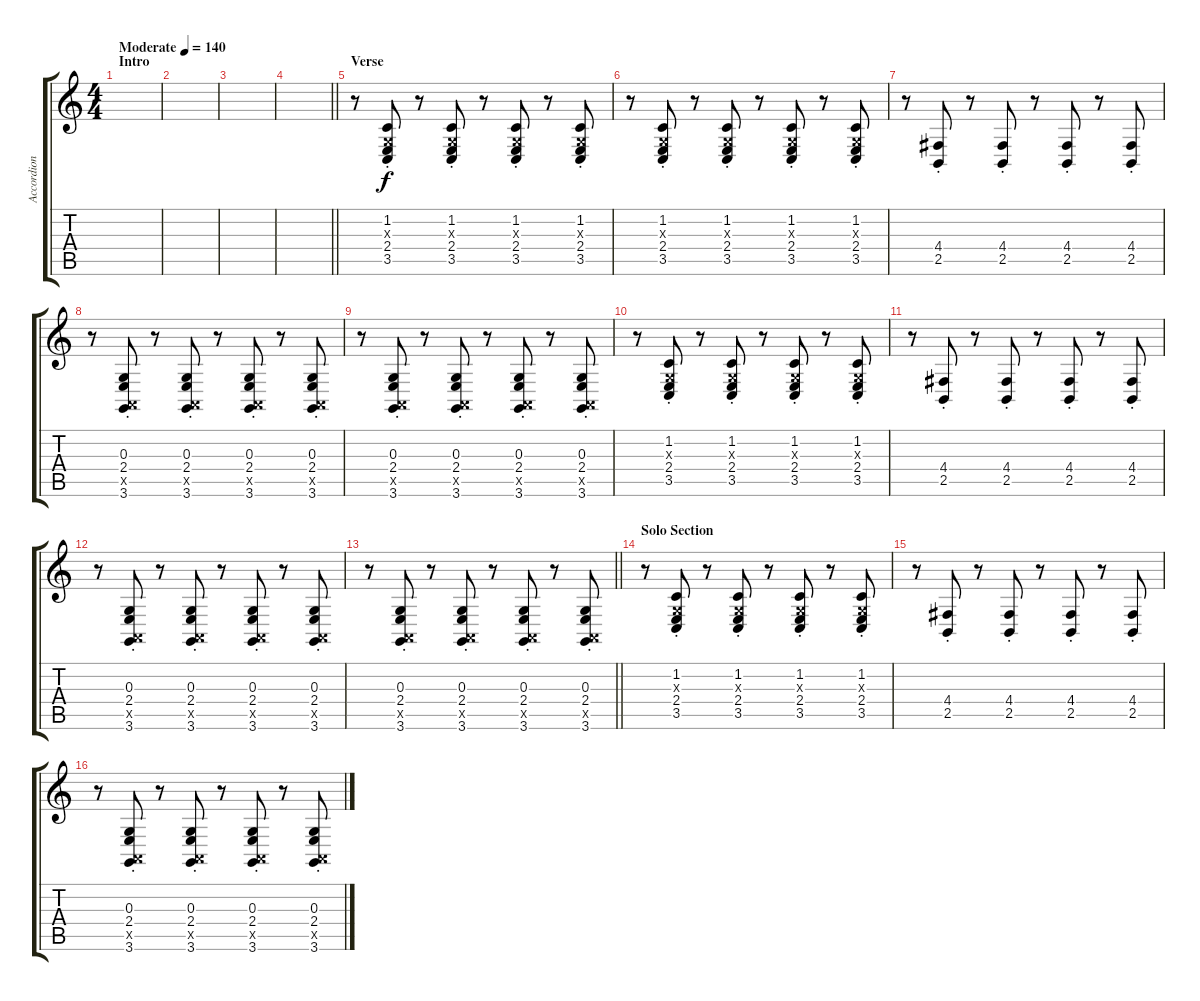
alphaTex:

\track ("Accordion" "Accordion") {instrument accordion}
\staff {score tabs}
\tuning (E4 B3 G3 D3 A2 E2) {hide}
\ts (4 4)
\section ("" "Intro")
\tempo (140 "Moderate")
\clef g2
\ks c
|
|
|
\barLineRight lightlight
|
\section ("" "Verse")
r.8 (1.2{st} 0.3{x} 2.4{st} 3.5{st}).8 r.8 (1.2{st} 0.3{x} 2.4{st} 3.5{st}).8 r.8 (1.2{st} 0.3{x} 2.4{st} 3.5{st}).8 r.8 (1.2{st} 0.3{x} 2.4{st} 3.5{st}).8 |
r.8 (1.2{st} 0.3{x} 2.4{st} 3.5{st}).8 r.8 (1.2{st} 0.3{x} 2.4{st} 3.5{st}).8 r.8 (1.2{st} 0.3{x} 2.4{st} 3.5{st}).8 r.8 (1.2{st} 0.3{x} 2.4{st} 3.5{st}).8 |
r.8 (4.4{st} 2.5{st}).8 r.8 (4.4{st} 2.5{st}).8 r.8 (4.4{st} 2.5{st}).8 r.8 (4.4{st} 2.5{st}).8 |
r.8 (0.3{st} 2.4{st} 0.5{x} 3.6{st}).8 r.8 (0.3{st} 2.4{st} 0.5{x} 3.6{st}).8 r.8 (0.3{st} 2.4{st} 0.5{x} 3.6{st}).8 r.8 (0.3{st} 2.4{st} 0.5{x} 3.6{st}).8 |
r.8 (0.3{st} 2.4{st} 0.5{x} 3.6{st}).8 r.8 (0.3{st} 2.4{st} 0.5{x} 3.6{st}).8 r.8 (0.3{st} 2.4{st} 0.5{x} 3.6{st}).8 r.8 (0.3{st} 2.4{st} 0.5{x} 3.6{st}).8 |
r.8 (1.2{st} 0.3{x} 2.4{st} 3.5{st}).8 r.8 (1.2{st} 0.3{x} 2.4{st} 3.5{st}).8 r.8 (1.2{st} 0.3{x} 2.4{st} 3.5{st}).8 r.8 (1.2{st} 0.3{x} 2.4{st} 3.5{st}).8 |
r.8 (4.4{st} 2.5{st}).8 r.8 (4.4{st} 2.5{st}).8 r.8 (4.4{st} 2.5{st}).8 r.8 (4.4{st} 2.5{st}).8 |
r.8 (0.3{st} 2.4{st} 0.5{x} 3.6{st}).8 r.8 (0.3{st} 2.4{st} 0.5{x} 3.6{st}).8 r.8 (0.3{st} 2.4{st} 0.5{x} 3.6{st}).8 r.8 (0.3{st} 2.4{st} 0.5{x} 3.6{st}).8 |
\barLineRight lightlight
r.8 (0.3{st} 2.4{st} 0.5{x} 3.6{st}).8 r.8 (0.3{st} 2.4{st} 0.5{x} 3.6{st}).8 r.8 (0.3{st} 2.4{st} 0.5{x} 3.6{st}).8 r.8 (0.3{st} 2.4{st} 0.5{x} 3.6{st}).8 |
\section ("" "Solo Section")
r.8 (1.2{st} 0.3{x} 2.4{st} 3.5{st}).8 r.8 (1.2{st} 0.3{x} 2.4{st} 3.5{st}).8 r.8 (1.2{st} 0.3{x} 2.4{st} 3.5{st}).8 r.8 (1.2{st} 0.3{x} 2.4{st} 3.5{st}).8 |
r.8 (4.4{st} 2.5{st}).8 r.8 (4.4{st} 2.5{st}).8 r.8 (4.4{st} 2.5{st}).8 r.8 (4.4{st} 2.5{st}).8 |
r.8 (0.3{st} 2.4{st} 0.5{x} 3.6{st}).8 r.8 (0.3{st} 2.4{st} 0.5{x} 3.6{st}).8 r.8 (0.3{st} 2.4{st} 0.5{x} 3.6{st}).8 r.8 (0.3{st} 2.4{st} 0.5{x} 3.6{st}).8
